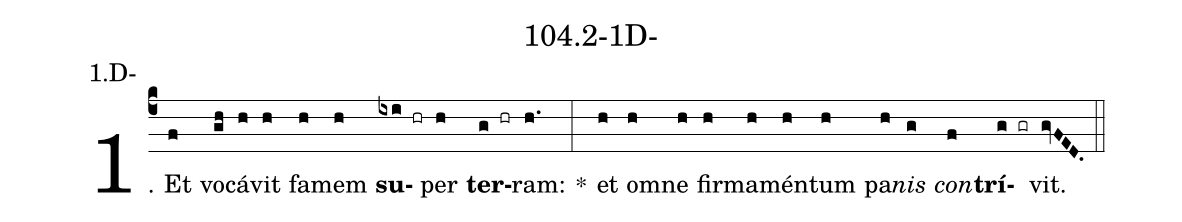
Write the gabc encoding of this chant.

name: 104.2-1D-;
annotation: 1.D-;
%%
(c4)1. Et(f) vo(gh)cá(h)vit(h) fa(h)mem(h) <b>su</b>(ixi hr)per(h) <b>ter</b>(g hr)ram:(h.) *(:) et(h) om(h)ne(h) fir(h)ma(h)mén(h)tum(h) pa(h)<i>nis</i>(g) <i>con</i>(f)<b>trí</b>(g gr)vit.(gvFED.) (::)


%E(h) u(h) o(g) u(f) a(g) e.(gvFED.) (::)
